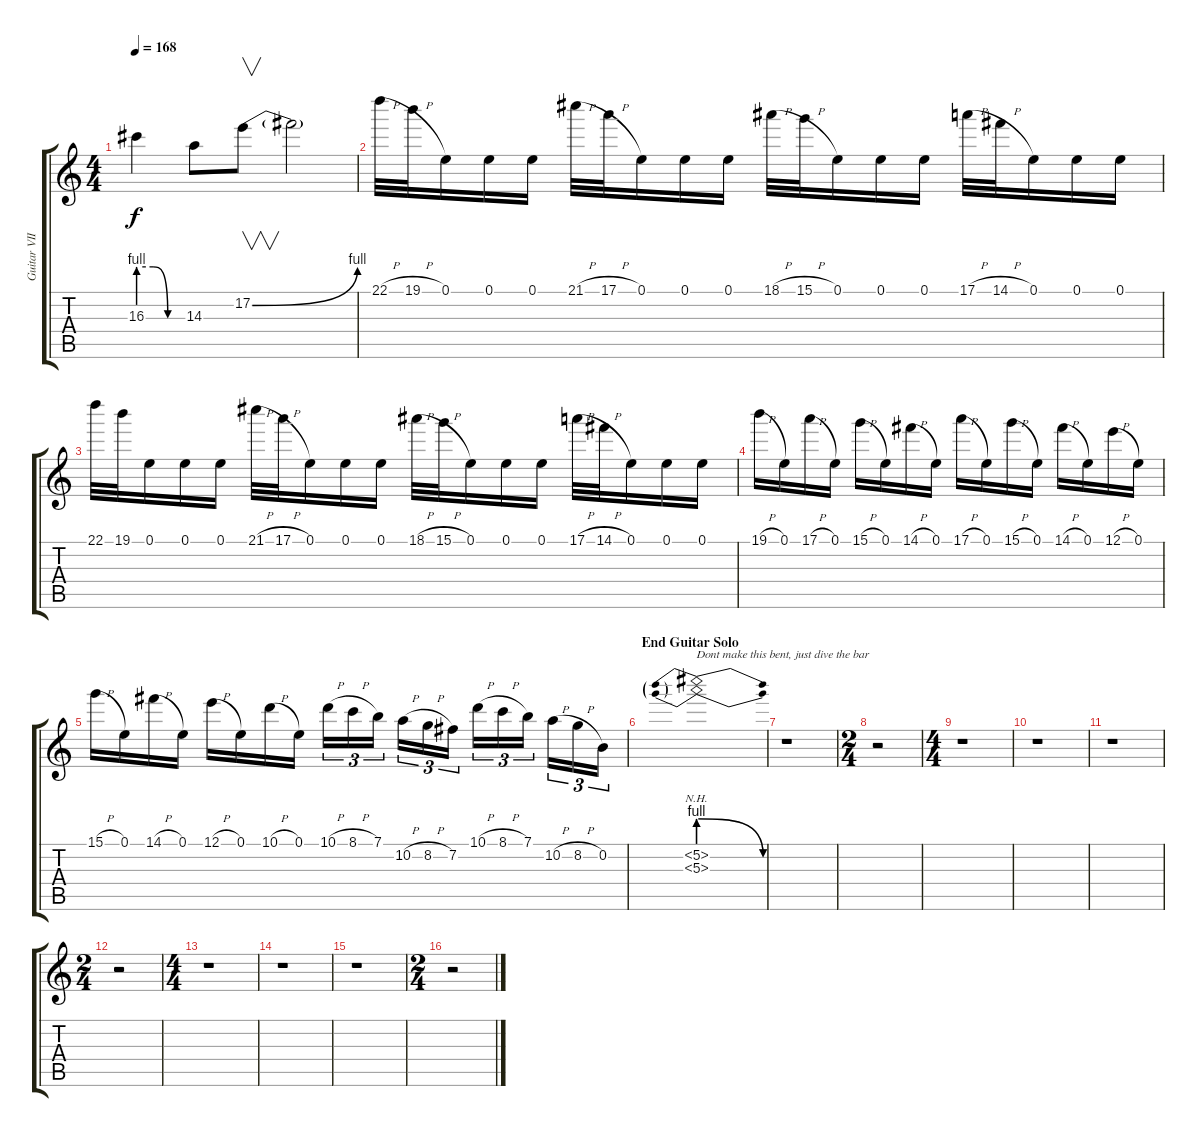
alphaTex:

\track ("Guitar VII Solo/Dist" "Guitar VII") {instrument distortionguitar}
\staff {score tabs}
\tuning (E4 B3 G3 D3 A2 E2) {hide}
\ts (4 4)
\tempo 168
\clef g2
\ks c
16.3{be (custom 0 4 20 4 40 0 60 0)}.4{dy f} 14.3.8 17.2{be (bend 0 0 60 4)}.8{v} 17.2{t}.2 |
22.1{h}.32 19.1{h}.32 0.1.16 0.1.16 0.1.16 21.1{h}.32 17.1{h}.32 0.1.16 0.1.16 0.1.16 18.1{h}.32 15.1{h}.32 0.1.16 0.1.16 0.1.16 17.1{h}.32 14.1{h}.32 0.1.16 0.1.16 0.1.16 |
22.1.32 19.1.32 0.1.16 0.1.16 0.1.16 21.1{h}.32 17.1{h}.32 0.1.16 0.1.16 0.1.16 18.1{h}.32 15.1{h}.32 0.1.16 0.1.16 0.1.16 17.1{h}.32 14.1{h}.32 0.1.16 0.1.16 0.1.16 |
19.1{h}.16 0.1.16 17.1{h}.16 0.1.16 15.1{h}.16 0.1.16 14.1{h}.16 0.1.16 17.1{h}.16 0.1.16 15.1{h}.16 0.1.16 14.1{h}.16 0.1.16 12.1{h}.16 0.1.16 |
15.1{h}.16 0.1.16 14.1{h}.16 0.1.16 12.1{h}.16 0.1.16 10.1{h}.16 0.1.16 10.1{h}.16{tu (3 2)} 8.1{h}.16{tu (3 2)} 7.1.16{tu (3 2)} 10.2{h}.16{tu (3 2)} 8.2{h}.16{tu (3 2)} 7.2.16{tu (3 2)} 10.1{h}.16{tu (3 2)} 8.1{h}.16{tu (3 2)} 7.1.16{tu (3 2)} 10.2{h}.16{tu (3 2)} 8.2{h}.16{tu (3 2)} 0.2.16{tu (3 2)} |
\section ("" "End Guitar Solo")
(5.2{be (prebendrelease 0 4 60 0) nh} 5.3{be (prebendrelease 0 4 60 0) nh}).1{txt "Dont make this bent, just dive the bar"} |
r.1 |
\ts (2 4)
r.2 |
\ts (4 4)
r.1 |
r.1 |
r.1 |
\ts (2 4)
r.2 |
\ts (4 4)
r.1 |
r.1 |
r.1 |
\ts (2 4)
r.2
